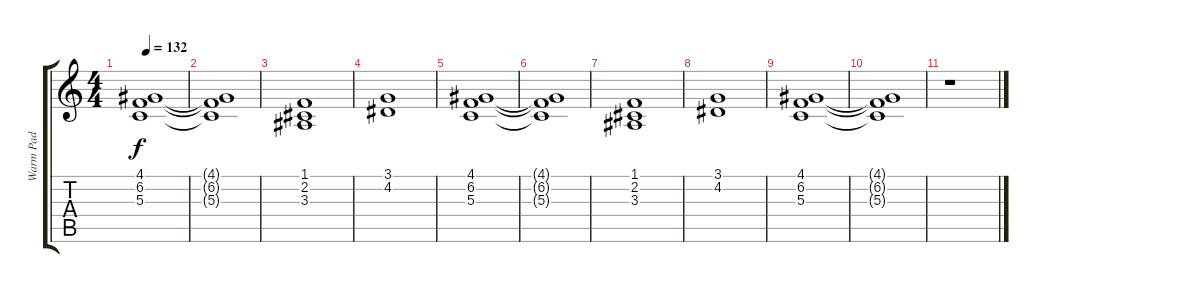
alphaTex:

\track ("Warm Pad" "Warm Pad") {instrument pad2warm}
\staff {score tabs}
\tuning (E4 B3 G3 D3 A2 E2) {hide}
\ts (4 4)
\tempo 132
\clef g2
\ks c
(4.1 6.2 5.3).1{dy f} |
(4.1{t} 6.2{t} 5.3{t}).1 |
(1.1 2.2 3.3).1 |
(3.1 4.2).1 |
(4.1 6.2 5.3).1 |
(4.1{t} 6.2{t} 5.3{t}).1 |
(1.1 2.2 3.3).1 |
(3.1 4.2).1 |
(4.1 6.2 5.3).1 |
(4.1{t} 6.2{t} 5.3{t}).1 |
r.1
